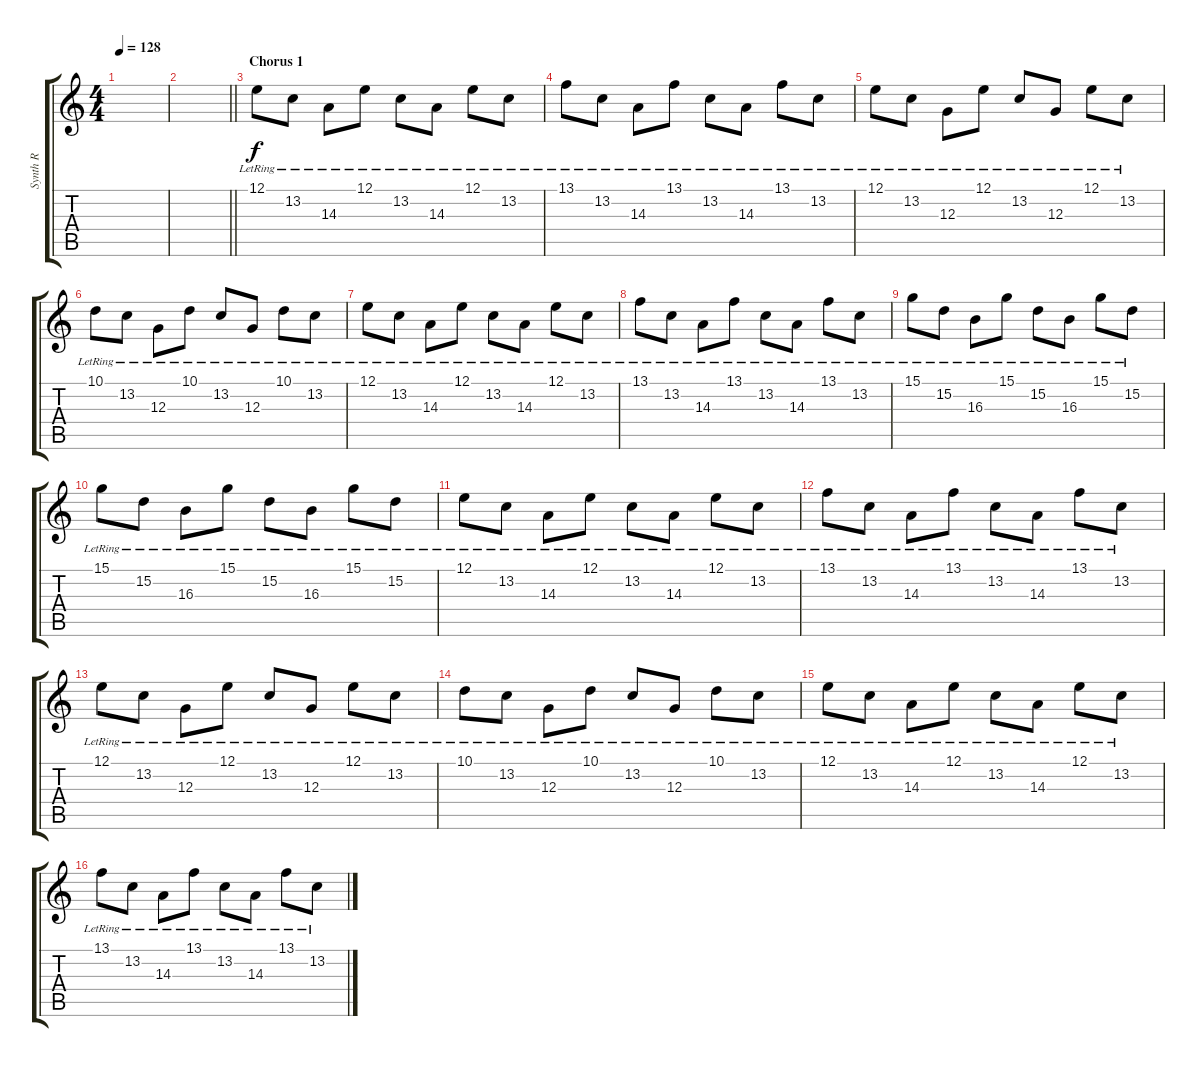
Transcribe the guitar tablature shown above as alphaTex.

\track ("Synth R" "Synth R") {instrument brightacousticpiano}
\staff {score tabs}
\tuning (E4 B3 G3 D3 A2 D2) {hide}
\ts (4 4)
\tempo 128
\clef g2
\ks c
|
\barLineRight lightlight
|
\section ("" "Chorus 1")
12.1{lr}.8 13.2{lr}.8 14.3{lr}.8 12.1{lr}.8 13.2{lr}.8 14.3{lr}.8 12.1{lr}.8 13.2{lr}.8 |
13.1{lr}.8 13.2{lr}.8 14.3{lr}.8 13.1{lr}.8 13.2{lr}.8 14.3{lr}.8 13.1{lr}.8 13.2{lr}.8 |
12.1{lr}.8 13.2{lr}.8 12.3{lr}.8 12.1{lr}.8 13.2{lr}.8 12.3{lr}.8 12.1{lr}.8 13.2{lr}.8 |
10.1{lr}.8 13.2{lr}.8 12.3{lr}.8 10.1{lr}.8 13.2{lr}.8 12.3{lr}.8 10.1{lr}.8 13.2{lr}.8 |
12.1{lr}.8 13.2{lr}.8 14.3{lr}.8 12.1{lr}.8 13.2{lr}.8 14.3{lr}.8 12.1{lr}.8 13.2{lr}.8 |
13.1{lr}.8 13.2{lr}.8 14.3{lr}.8 13.1{lr}.8 13.2{lr}.8 14.3{lr}.8 13.1{lr}.8 13.2{lr}.8 |
15.1{lr}.8 15.2{lr}.8 16.3{lr}.8 15.1{lr}.8 15.2{lr}.8 16.3{lr}.8 15.1{lr}.8 15.2{lr}.8 |
15.1{lr}.8 15.2{lr}.8 16.3{lr}.8 15.1{lr}.8 15.2{lr}.8 16.3{lr}.8 15.1{lr}.8 15.2{lr}.8 |
12.1{lr}.8 13.2{lr}.8 14.3{lr}.8 12.1{lr}.8 13.2{lr}.8 14.3{lr}.8 12.1{lr}.8 13.2{lr}.8 |
13.1{lr}.8 13.2{lr}.8 14.3{lr}.8 13.1{lr}.8 13.2{lr}.8 14.3{lr}.8 13.1{lr}.8 13.2{lr}.8 |
12.1{lr}.8 13.2{lr}.8 12.3{lr}.8 12.1{lr}.8 13.2{lr}.8 12.3{lr}.8 12.1{lr}.8 13.2{lr}.8 |
10.1{lr}.8 13.2{lr}.8 12.3{lr}.8 10.1{lr}.8 13.2{lr}.8 12.3{lr}.8 10.1{lr}.8 13.2{lr}.8 |
12.1{lr}.8 13.2{lr}.8 14.3{lr}.8 12.1{lr}.8 13.2{lr}.8 14.3{lr}.8 12.1{lr}.8 13.2{lr}.8 |
13.1{lr}.8 13.2{lr}.8 14.3{lr}.8 13.1{lr}.8 13.2{lr}.8 14.3{lr}.8 13.1{lr}.8 13.2{lr}.8
